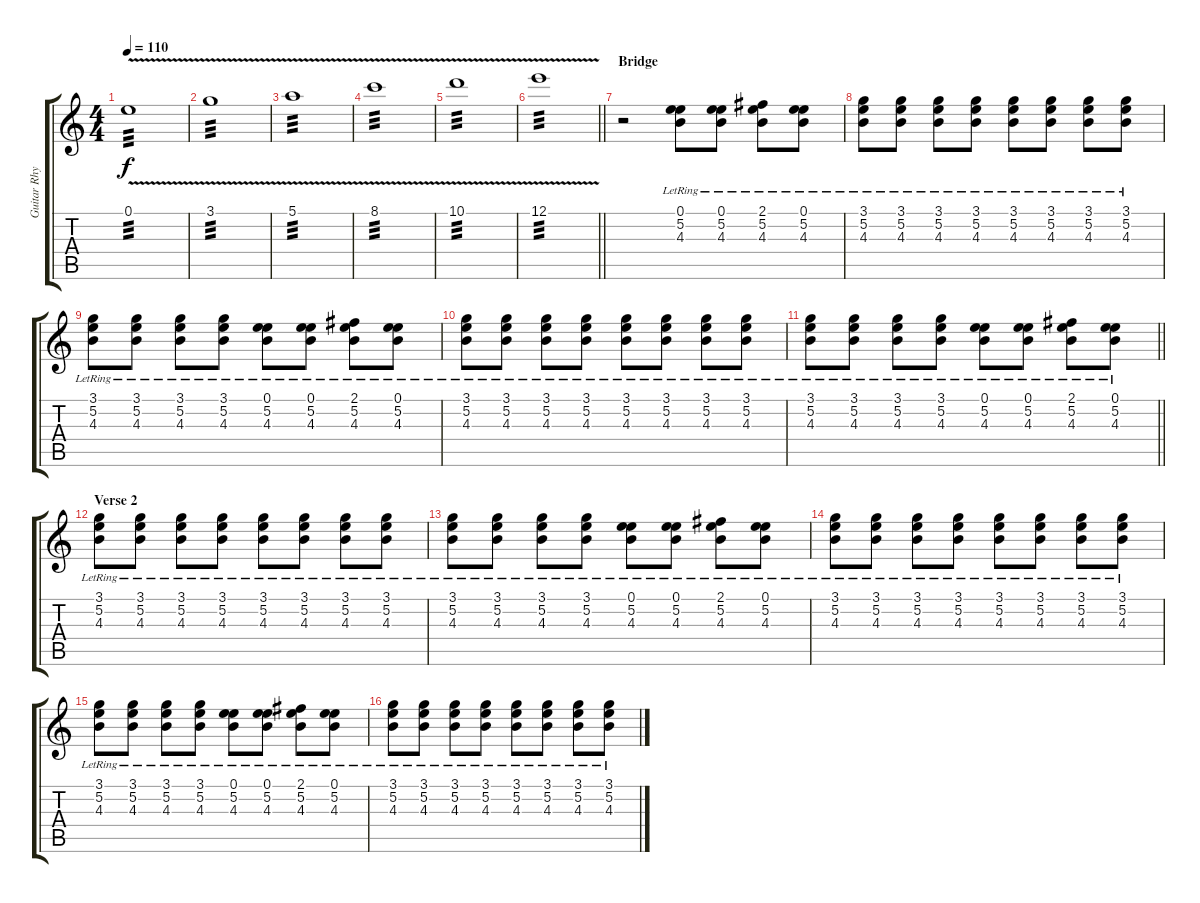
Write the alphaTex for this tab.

\track ("Guitar Rhythm" "Guitar Rhy") {instrument electricguitarclean}
\staff {score tabs}
\tuning (E4 B3 G3 D3 A2 E2) {hide}
\ts (4 4)
\tempo 110
\clef g2
\ks c
0.1{v}.1{tp 3 dy f} |
3.1{v}.1{tp 3} |
5.1{v}.1{tp 3} |
8.1{v}.1{tp 3} |
10.1{v}.1{tp 3} |
\barLineRight lightlight
12.1{v}.1{tp 3} |
\section ("" "Bridge")
r.2 (0.1{lr} 5.2{lr} 4.3{lr}).8{volume 12 instrument electricguitarclean} (0.1{lr} 5.2{lr} 4.3{lr}).8 (2.1{lr} 5.2{lr} 4.3{lr}).8 (0.1{lr} 5.2{lr} 4.3{lr}).8 |
(3.1{lr} 5.2{lr} 4.3{lr}).8 (3.1{lr} 5.2{lr} 4.3{lr}).8 (3.1{lr} 5.2{lr} 4.3{lr}).8 (3.1{lr} 5.2{lr} 4.3{lr}).8 (3.1{lr} 5.2{lr} 4.3{lr}).8 (3.1{lr} 5.2{lr} 4.3{lr}).8 (3.1{lr} 5.2{lr} 4.3{lr}).8 (3.1{lr} 5.2{lr} 4.3{lr}).8 |
(3.1{lr} 5.2{lr} 4.3{lr}).8 (3.1{lr} 5.2{lr} 4.3{lr}).8 (3.1{lr} 5.2{lr} 4.3{lr}).8 (3.1{lr} 5.2{lr} 4.3{lr}).8 (0.1{lr} 5.2{lr} 4.3{lr}).8 (0.1{lr} 5.2{lr} 4.3{lr}).8 (2.1{lr} 5.2{lr} 4.3{lr}).8 (0.1{lr} 5.2{lr} 4.3{lr}).8 |
(3.1{lr} 5.2{lr} 4.3{lr}).8 (3.1{lr} 5.2{lr} 4.3{lr}).8 (3.1{lr} 5.2{lr} 4.3{lr}).8 (3.1{lr} 5.2{lr} 4.3{lr}).8 (3.1{lr} 5.2{lr} 4.3{lr}).8 (3.1{lr} 5.2{lr} 4.3{lr}).8 (3.1{lr} 5.2{lr} 4.3{lr}).8 (3.1{lr} 5.2{lr} 4.3{lr}).8 |
\barLineRight lightlight
(3.1{lr} 5.2{lr} 4.3{lr}).8 (3.1{lr} 5.2{lr} 4.3{lr}).8 (3.1{lr} 5.2{lr} 4.3{lr}).8 (3.1{lr} 5.2{lr} 4.3{lr}).8 (0.1{lr} 5.2{lr} 4.3{lr}).8 (0.1{lr} 5.2{lr} 4.3{lr}).8 (2.1{lr} 5.2{lr} 4.3{lr}).8 (0.1{lr} 5.2{lr} 4.3{lr}).8 |
\section ("" "Verse 2")
(3.1{lr} 5.2{lr} 4.3{lr}).8 (3.1{lr} 5.2{lr} 4.3{lr}).8 (3.1{lr} 5.2{lr} 4.3{lr}).8 (3.1{lr} 5.2{lr} 4.3{lr}).8 (3.1{lr} 5.2{lr} 4.3{lr}).8 (3.1{lr} 5.2{lr} 4.3{lr}).8 (3.1{lr} 5.2{lr} 4.3{lr}).8 (3.1{lr} 5.2{lr} 4.3{lr}).8 |
(3.1{lr} 5.2{lr} 4.3{lr}).8 (3.1{lr} 5.2{lr} 4.3{lr}).8 (3.1{lr} 5.2{lr} 4.3{lr}).8 (3.1{lr} 5.2{lr} 4.3{lr}).8 (0.1{lr} 5.2{lr} 4.3{lr}).8 (0.1{lr} 5.2{lr} 4.3{lr}).8 (2.1{lr} 5.2{lr} 4.3{lr}).8 (0.1{lr} 5.2{lr} 4.3{lr}).8 |
(3.1{lr} 5.2{lr} 4.3{lr}).8 (3.1{lr} 5.2{lr} 4.3{lr}).8 (3.1{lr} 5.2{lr} 4.3{lr}).8 (3.1{lr} 5.2{lr} 4.3{lr}).8 (3.1{lr} 5.2{lr} 4.3{lr}).8 (3.1{lr} 5.2{lr} 4.3{lr}).8 (3.1{lr} 5.2{lr} 4.3{lr}).8 (3.1{lr} 5.2{lr} 4.3{lr}).8 |
(3.1{lr} 5.2{lr} 4.3{lr}).8 (3.1{lr} 5.2{lr} 4.3{lr}).8 (3.1{lr} 5.2{lr} 4.3{lr}).8 (3.1{lr} 5.2{lr} 4.3{lr}).8 (0.1{lr} 5.2{lr} 4.3{lr}).8 (0.1{lr} 5.2{lr} 4.3{lr}).8 (2.1{lr} 5.2{lr} 4.3{lr}).8 (0.1{lr} 5.2{lr} 4.3{lr}).8 |
(3.1{lr} 5.2{lr} 4.3{lr}).8 (3.1{lr} 5.2{lr} 4.3{lr}).8 (3.1{lr} 5.2{lr} 4.3{lr}).8 (3.1{lr} 5.2{lr} 4.3{lr}).8 (3.1{lr} 5.2{lr} 4.3{lr}).8 (3.1{lr} 5.2{lr} 4.3{lr}).8 (3.1{lr} 5.2{lr} 4.3{lr}).8 (3.1{lr} 5.2{lr} 4.3{lr}).8
